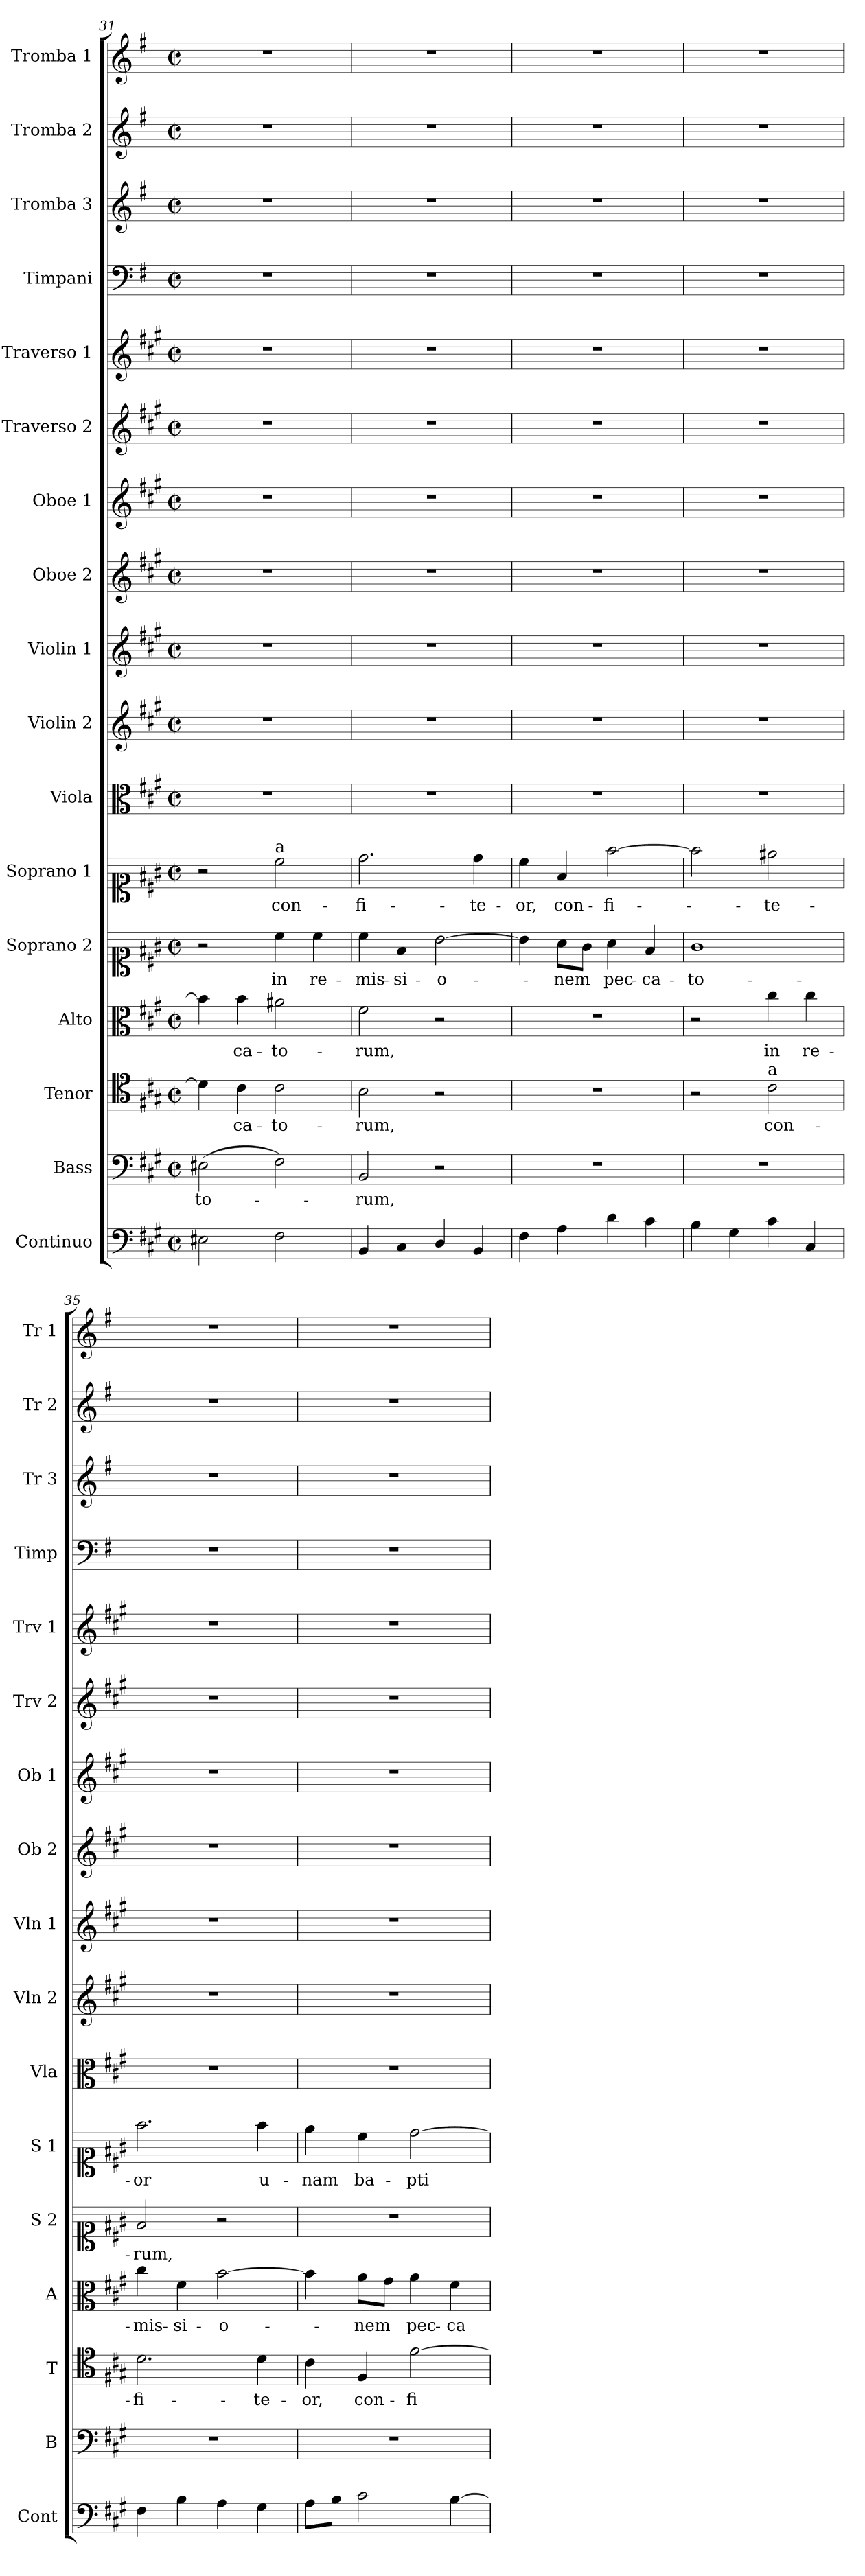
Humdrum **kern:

**kern	**kern	**text	**kern	**text	**kern	**text	**kern	**text	**kern	**text	**kern	**kern	**kern	**kern	**kern	**kern	**kern	**kern	**kern	**kern	**kern
*part17	*part16	*part16	*part15	*part15	*part14	*part14	*part13	*part13	*part12	*part12	*part11	*part10	*part9	*part8	*part7	*part6	*part5	*part4	*part3	*part2	*part1
*staff17	*staff16	*staff16	*staff15	*staff15	*staff14	*staff14	*staff13	*staff13	*staff12	*staff12	*staff11	*staff10	*staff9	*staff8	*staff7	*staff6	*staff5	*staff4	*staff3	*staff2	*staff1
*I"Continuo	*I"Bass	*	*I"Tenor	*	*I"Alto	*	*I"Soprano 2	*	*I"Soprano 1	*	*I"Viola	*I"Violin 2	*I"Violin 1	*I"Oboe 2	*I"Oboe 1	*I"Traverso 2	*I"Traverso 1	*I"Timpani	*I"Tromba 3	*I"Tromba 2	*I"Tromba 1
*I'Cont	*I'B	*	*I'T	*	*I'A	*	*I'S 2	*	*I'S 1	*	*I'Vla	*I'Vln 2	*I'Vln 1	*I'Ob 2	*I'Ob 1	*I'Trv 2	*I'Trv 1	*I'Timp	*I'Tr 3	*I'Tr 2	*I'Tr 1
*clefF4	*clefF4	*	*clefC4	*	*clefC3	*	*clefC1	*	*clefC1	*	*clefC3	*clefG2	*clefG2	*clefG2	*clefG2	*clefG2	*clefG2	*clefF4	*clefG2	*clefG2	*clefG2
*	*	*	*	*	*	*	*	*	*	*	*	*	*	*	*	*	*	*ITrd-1c-2	*ITrd-1c-2	*ITrd-1c-2	*ITrd-1c-2
*k[f#c#g#]	*k[f#c#g#]	*	*k[f#c#g#]	*	*k[f#c#g#]	*	*k[f#c#g#]	*	*k[f#c#g#]	*	*k[f#c#g#]	*k[f#c#g#]	*k[f#c#g#]	*k[f#c#g#]	*k[f#c#g#]	*k[f#c#g#]	*k[f#c#g#]	*k[f#c#g#]	*k[f#c#g#]	*k[f#c#g#]	*k[f#c#g#]
*M2/2	*M2/2	*	*M2/2	*	*M2/2	*	*M2/2	*	*M2/2	*	*M2/2	*M2/2	*M2/2	*M2/2	*M2/2	*M2/2	*M2/2	*M2/2	*M2/2	*M2/2	*M2/2
*met(c|)	*met(c|)	*	*met(c|)	*	*met(c|)	*	*met(c|)	*	*met(c|)	*	*met(c|)	*met(c|)	*met(c|)	*met(c|)	*met(c|)	*met(c|)	*met(c|)	*met(c|)	*met(c|)	*met(c|)	*met(c|)
=31	=31	=31	=31	=31	=31	=31	=31	=31	=31	=31	=31	=31	=31	=31	=31	=31	=31	=31	=31	=31	=31
!	!	!LO:LY:b	!	!	!	!	!	!	!	!	!	!	!	!	!	!	!	!	!	!	!
2E#X\	(2E#X\	-to-	4d\]	.	4b\]	.	2r	.	2r	.	1r	1r	1r	1r	1r	1r	1r	1r	1r	1r	1r
!	!	!	!	!LO:LY:b	!	!LO:LY:b	!	!	!	!	!	!	!	!	!	!	!	!	!	!	!
.	.	.	4c#\	-ca-	4b\	-ca-	.	.	.	.	.	.	.	.	.	.	.	.	.	.	.
!	!	!	!	!	!	!	!	!	!LO:TX:a:t=a	!	!	!	!	!	!	!	!	!	!	!	!
!	!	!	!	!LO:LY:b	!	!LO:LY:b	!	!LO:LY:b	!	!LO:LY:b	!	!	!	!	!	!	!	!	!	!	!
2F#\	2F#\)	.	2c#\	-to-	2a#X\	-to-	4cc#\	in	2cc#\	con-	.	.	.	.	.	.	.	.	.	.	.
!	!	!	!	!	!	!	!	!LO:LY:b	!	!	!	!	!	!	!	!	!	!	!	!	!
.	.	.	.	.	.	.	4cc#\	re-	.	.	.	.	.	.	.	.	.	.	.	.	.
!!LO:PB:g=z
=32	=32	=32	=32	=32	=32	=32	=32	=32	=32	=32	=32	=32	=32	=32	=32	=32	=32	=32	=32	=32	=32
!	!	!LO:LY:b	!	!LO:LY:b	!	!LO:LY:b	!	!LO:LY:b	!	!LO:LY:b	!	!	!	!	!	!	!	!	!	!	!
4BB/	2BB/	-rum,	2B\	-rum,	2f#\	-rum,	4cc#\	-mis-	2.dd\	-fi-	1r	1r	1r	1r	1r	1r	1r	1r	1r	1r	1r
!	!	!	!	!	!	!	!	!LO:LY:b	!	!	!	!	!	!	!	!	!	!	!	!	!
4C#/	.	.	.	.	.	.	4f#/	-si-	.	.	.	.	.	.	.	.	.	.	.	.	.
!	!	!	!	!	!	!	!	!LO:LY:b	!	!	!	!	!	!	!	!	!	!	!	!	!
4D/	2r	.	2r	.	2r	.	[2b\	-o-	.	.	.	.	.	.	.	.	.	.	.	.	.
!	!	!	!	!	!	!	!	!	!	!LO:LY:b	!	!	!	!	!	!	!	!	!	!	!
4BB/	.	.	.	.	.	.	.	.	4dd\	-te-	.	.	.	.	.	.	.	.	.	.	.
=33	=33	=33	=33	=33	=33	=33	=33	=33	=33	=33	=33	=33	=33	=33	=33	=33	=33	=33	=33	=33	=33
!	!	!	!	!	!	!	!	!	!	!LO:LY:b	!	!	!	!	!	!	!	!	!	!	!
4F#\	1r	.	1r	.	1r	.	4b\]	.	4cc#\	-or,	1r	1r	1r	1r	1r	1r	1r	1r	1r	1r	1r
!	!	!	!	!	!	!	!	!LO:LY:b	!	!LO:LY:b	!	!	!	!	!	!	!	!	!	!	!
4A\	.	.	.	.	.	.	8a\L	-nem	4f#/	con-	.	.	.	.	.	.	.	.	.	.	.
.	.	.	.	.	.	.	8g#\J	.	.	.	.	.	.	.	.	.	.	.	.	.	.
!	!	!	!	!	!	!	!	!LO:LY:b	!	!LO:LY:b	!	!	!	!	!	!	!	!	!	!	!
4d\	.	.	.	.	.	.	4a\	pec-	[2ff#\	-fi-	.	.	.	.	.	.	.	.	.	.	.
!	!	!	!	!	!	!	!	!LO:LY:b	!	!	!	!	!	!	!	!	!	!	!	!	!
4c#\	.	.	.	.	.	.	4f#/	-ca-	.	.	.	.	.	.	.	.	.	.	.	.	.
=34	=34	=34	=34	=34	=34	=34	=34	=34	=34	=34	=34	=34	=34	=34	=34	=34	=34	=34	=34	=34	=34
!	!	!	!	!	!	!	!	!LO:LY:b	!	!	!	!	!	!	!	!	!	!	!	!	!
4B\	1r	.	2r	.	2r	.	1g#	-to-	2ff#\]	.	1r	1r	1r	1r	1r	1r	1r	1r	1r	1r	1r
4G#\	.	.	.	.	.	.	.	.	.	.	.	.	.	.	.	.	.	.	.	.	.
!	!	!	!LO:TX:a:t=a	!	!	!	!	!	!	!	!	!	!	!	!	!	!	!	!	!	!
!	!	!	!	!LO:LY:b	!	!LO:LY:b	!	!	!	!LO:LY:b	!	!	!	!	!	!	!	!	!	!	!
4c#\	.	.	2c#\	con-	4cc#\	in	.	.	2ee#X\	-te-	.	.	.	.	.	.	.	.	.	.	.
!	!	!	!	!	!	!LO:LY:b	!	!	!	!	!	!	!	!	!	!	!	!	!	!	!
4C#/	.	.	.	.	4cc#\	re-	.	.	.	.	.	.	.	.	.	.	.	.	.	.	.
=35	=35	=35	=35	=35	=35	=35	=35	=35	=35	=35	=35	=35	=35	=35	=35	=35	=35	=35	=35	=35	=35
!	!	!	!	!LO:LY:b	!	!LO:LY:b	!	!LO:LY:b	!	!LO:LY:b	!	!	!	!	!	!	!	!	!	!	!
4F#\	1r	.	2.d\	-fi-	4cc#\	-mis-	2f#/	-rum,	2.ff#\	-or	1r	1r	1r	1r	1r	1r	1r	1r	1r	1r	1r
!	!	!	!	!	!	!LO:LY:b	!	!	!	!	!	!	!	!	!	!	!	!	!	!	!
4B\	.	.	.	.	4f#\	-si-	.	.	.	.	.	.	.	.	.	.	.	.	.	.	.
!	!	!	!	!	!	!LO:LY:b	!	!	!	!	!	!	!	!	!	!	!	!	!	!	!
4A\	.	.	.	.	[2b\	-o-	2r	.	.	.	.	.	.	.	.	.	.	.	.	.	.
!	!	!	!	!LO:LY:b	!	!	!	!	!	!LO:LY:b	!	!	!	!	!	!	!	!	!	!	!
4G#\	.	.	4d\	-te-	.	.	.	.	4ff#\	u-	.	.	.	.	.	.	.	.	.	.	.
=36	=36	=36	=36	=36	=36	=36	=36	=36	=36	=36	=36	=36	=36	=36	=36	=36	=36	=36	=36	=36	=36
!	!	!	!	!LO:LY:b	!	!	!	!	!	!LO:LY:b	!	!	!	!	!	!	!	!	!	!	!
8A\L	1r	.	4c#\	-or,	4b\]	.	1r	.	4ee\	-nam	1r	1r	1r	1r	1r	1r	1r	1r	1r	1r	1r
8B\J	.	.	.	.	.	.	.	.	.	.	.	.	.	.	.	.	.	.	.	.	.
!	!	!	!	!LO:LY:b	!	!LO:LY:b	!	!	!	!LO:LY:b	!	!	!	!	!	!	!	!	!	!	!
2c#\	.	.	4F#/	con-	8a\L	-nem	.	.	4cc#\	ba-	.	.	.	.	.	.	.	.	.	.	.
.	.	.	.	.	8g#\J	.	.	.	.	.	.	.	.	.	.	.	.	.	.	.	.
!	!	!	!	!LO:LY:b	!	!LO:LY:b	!	!	!	!LO:LY:b	!	!	!	!	!	!	!	!	!	!	!
.	.	.	[2f#\	-fi-	4a\	pec-	.	.	[2dd\	-pti-	.	.	.	.	.	.	.	.	.	.	.
!	!	!	!	!	!	!LO:LY:b	!	!	!	!	!	!	!	!	!	!	!	!	!	!	!
[4B\	.	.	.	.	4f#\	-ca-	.	.	.	.	.	.	.	.	.	.	.	.	.	.	.
=	=	=	=	=	=	=	=	=	=	=	=	=	=	=	=	=	=	=	=	=	=
*-	*-	*-	*-	*-	*-	*-	*-	*-	*-	*-	*-	*-	*-	*-	*-	*-	*-	*-	*-	*-	*-
